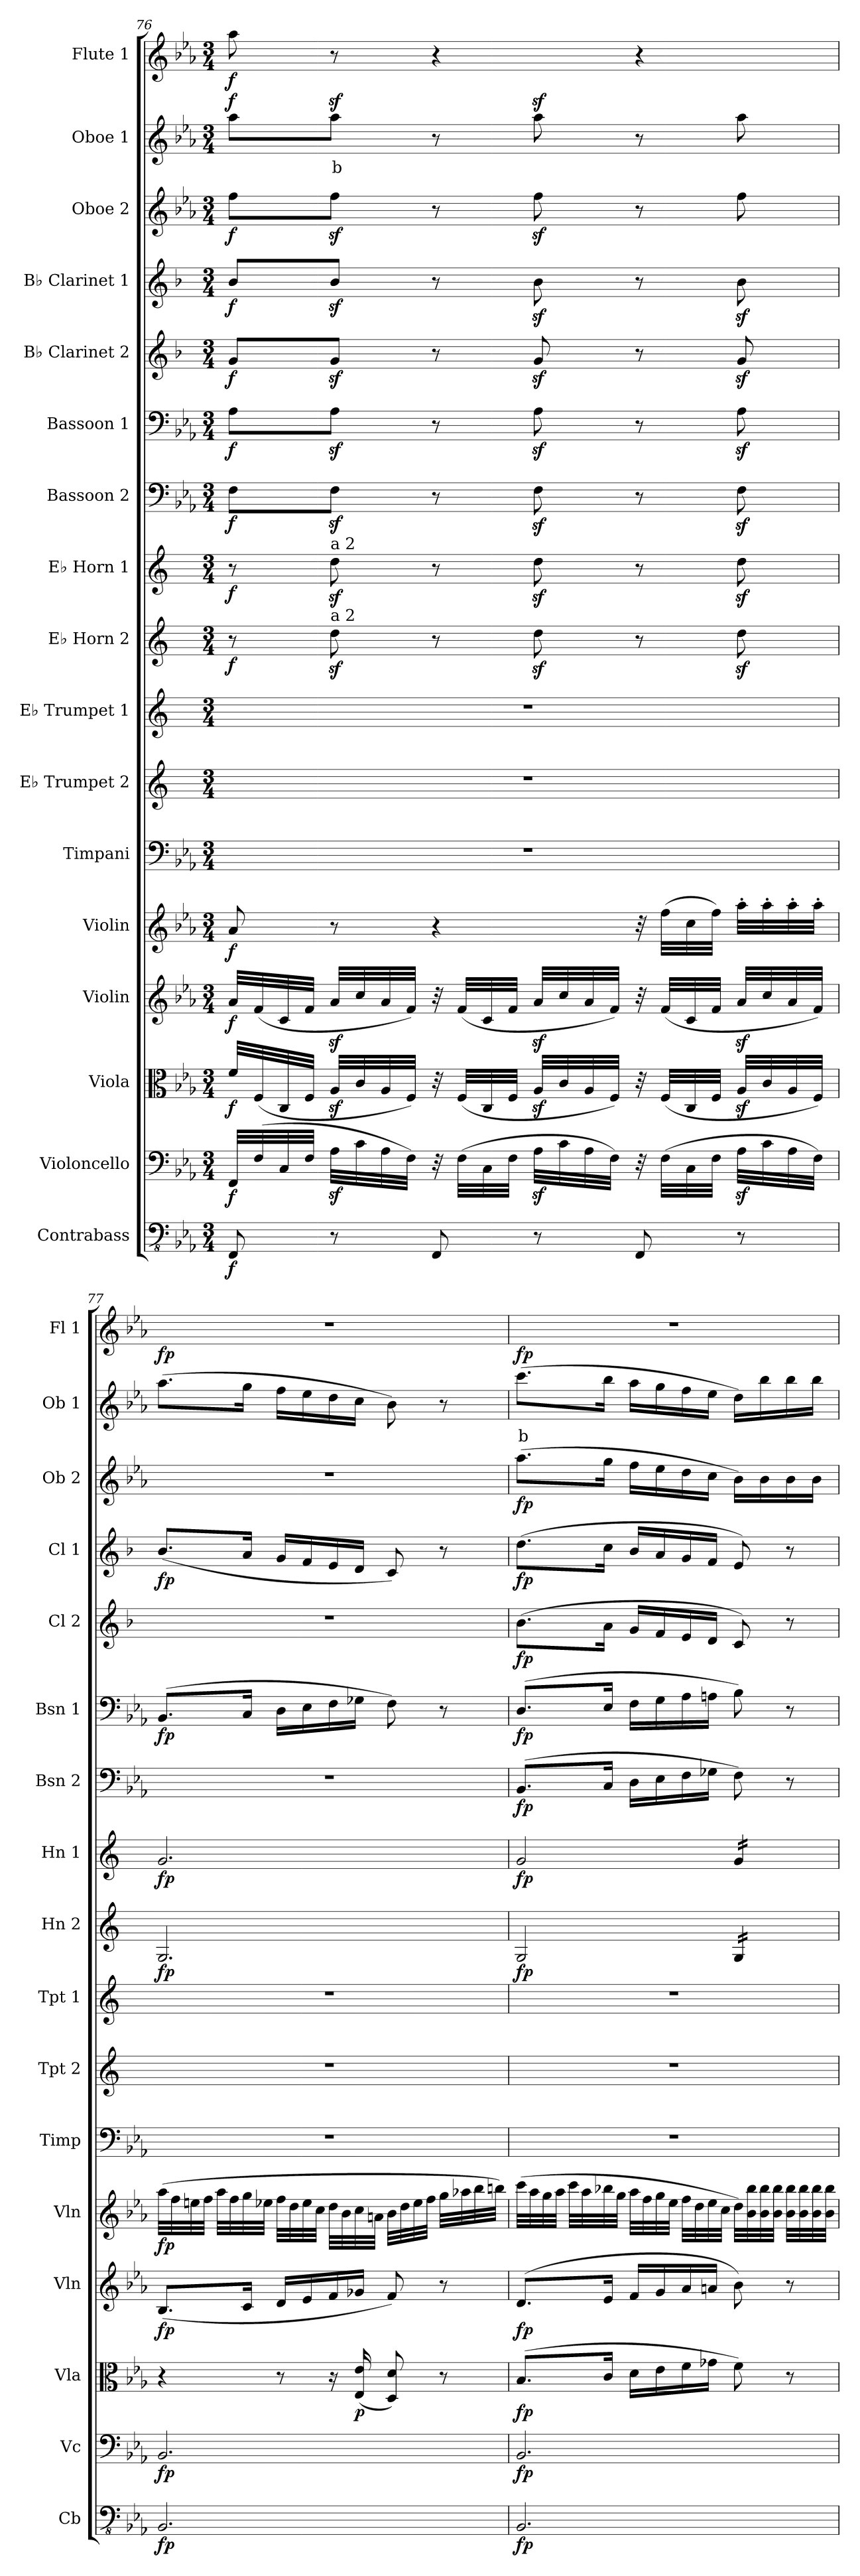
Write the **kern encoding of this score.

**kern	**dynam	**kern	**dynam	**kern	**dynam	**kern	**dynam	**kern	**dynam	**kern	**kern	**kern	**kern	**dynam	**kern	**dynam	**kern	**dynam	**kern	**dynam	**kern	**dynam	**kern	**dynam	**kern	**dynam	**kern	**text	**dynam	**kern	**dynam
*part17	*part17	*part16	*part16	*part15	*part15	*part14	*part14	*part13	*part13	*part12	*part11	*part10	*part9	*part9	*part8	*part8	*part7	*part7	*part6	*part6	*part5	*part5	*part4	*part4	*part3	*part3	*part2	*part2	*part2	*part1	*part1
*staff17	*staff17	*staff16	*staff16	*staff15	*staff15	*staff14	*staff14	*staff13	*staff13	*staff12	*staff11	*staff10	*staff9	*staff9	*staff8	*staff8	*staff7	*staff7	*staff6	*staff6	*staff5	*staff5	*staff4	*staff4	*staff3	*staff3	*staff2	*staff2	*staff2	*staff1	*staff1
*I"Contrabass	*	*I"Violoncello	*	*I"Viola	*	*I"Violin	*	*I"Violin	*	*I"Timpani	*I"E♭ Trumpet 2	*I"E♭ Trumpet 1	*I"E♭ Horn 2	*	*I"E♭ Horn 1	*	*I"Bassoon 2	*	*I"Bassoon 1	*	*I"B♭ Clarinet 2	*	*I"B♭ Clarinet 1	*	*I"Oboe 2	*	*I"Oboe 1	*	*	*I"Flute 1	*
*I'Cb	*	*I'Vc	*	*I'Vla	*	*I'Vln	*	*I'Vln	*	*I'Timp	*I'Tpt 2	*I'Tpt 1	*I'Hn 2	*	*I'Hn 1	*	*I'Bsn 2	*	*I'Bsn 1	*	*I'Cl 2	*	*I'Cl 1	*	*I'Ob 2	*	*I'Ob 1	*	*	*I'Fl 1	*
!!LO:PB:g=z
*clefFv4	*	*clefF4	*	*clefC3	*	*clefG2	*	*clefG2	*	*clefF4	*clefG2	*clefG2	*clefG2	*	*clefG2	*	*clefF4	*	*clefF4	*	*clefG2	*	*clefG2	*	*clefG2	*	*clefG2	*	*	*clefG2	*
*	*	*	*	*	*	*	*	*	*	*	*ITrd1c2	*ITrd1c2	*ITrd4c7	*	*ITrd4c7	*	*	*	*	*	*ITrd1c2	*	*ITrd1c2	*	*	*	*	*	*	*	*
*k[b-e-a-]	*	*k[b-e-a-]	*	*k[b-e-a-]	*	*k[b-e-a-]	*	*k[b-e-a-]	*	*k[b-e-a-]	*k[b-e-]	*k[b-e-]	*k[b-]	*	*k[b-]	*	*k[b-e-a-]	*	*k[b-e-a-]	*	*k[b-e-a-]	*	*k[b-e-a-]	*	*k[b-e-a-]	*	*k[b-e-a-]	*	*	*k[b-e-a-]	*
*M3/4	*	*M3/4	*	*M3/4	*	*M3/4	*	*M3/4	*	*M3/4	*M3/4	*M3/4	*M3/4	*	*M3/4	*	*M3/4	*	*M3/4	*	*M3/4	*	*M3/4	*	*M3/4	*	*M3/4	*	*	*M3/4	*
=76	=76	=76	=76	=76	=76	=76	=76	=76	=76	=76	=76	=76	=76	=76	=76	=76	=76	=76	=76	=76	=76	=76	=76	=76	=76	=76	=76	=76	=76	=76	=76
!	!LO:DY:b	!	!LO:DY:b	!	!LO:DY:b	!	!LO:DY:b	!	!LO:DY:b	!	!	!	!	!LO:DY:b	!	!LO:DY:b	!	!LO:DY:b	!	!LO:DY:b	!	!LO:DY:b	!	!LO:DY:b	!	!LO:DY:b	!	!	!LO:DY:b	!	!LO:DY:b
8FFF/	f	32FF/LLL	f	32f/LLL	f	32a-/LLL	f	8a-/	f	2.r	2.r	2.r	8r	f	8r	f	8F\L	f	8A-\L	f	8f/L	f	8a-/L	f	8ff\L	f	8aa-\L	.	f	8aa-\	f
.	.	(>32F/	.	(<32F/	.	(<32f/	.	.	.	.	.	.	.	.	.	.	.	.	.	.	.	.	.	.	.	.	.	.	.	.	.
.	.	32C/	.	32C/	.	32c/	.	.	.	.	.	.	.	.	.	.	.	.	.	.	.	.	.	.	.	.	.	.	.	.	.
.	.	32F/JJJ	.	32F/JJJ	.	32f/JJJ	.	.	.	.	.	.	.	.	.	.	.	.	.	.	.	.	.	.	.	.	.	.	.	.	.
!	!	!	!	!	!	!	!	!	!	!	!	!	!	!	!LO:TX:a:t=a 2	!	!	!	!	!	!	!	!	!	!	!	!	!	!	!	!
!	!	!	!	!	!	!	!	!	!	!	!	!	!LO:TX:a:t=a 2	!	!	!	!	!	!	!	!	!	!	!	!	!	!	!	!	!	!
!	!	!	!	!	!	!	!	!	!	!	!	!	!	!	!	!	!	!	!	!	!	!	!	!	!	!	!	!LO:LY:b:color=#FF0000	!	!	!
8r	.	32A-z<\LLL	.	32A-z</LLL	.	32a-z</LLL	.	8r	.	.	.	.	8gz<\	.	8gz<\	.	8Fz<\J	.	8A-z<\J	.	8fz</J	.	8a-z</J	.	8ffz<\J	.	8aa-z<\J	b	.	8r	.
.	.	32c\	.	32c/	.	32cc/	.	.	.	.	.	.	.	.	.	.	.	.	.	.	.	.	.	.	.	.	.	.	.	.	.
.	.	32A-\	.	32A-/	.	32a-/	.	.	.	.	.	.	.	.	.	.	.	.	.	.	.	.	.	.	.	.	.	.	.	.	.
.	.	32F\JJJ)	.	32F/JJJ)	.	32f/JJJ)	.	.	.	.	.	.	.	.	.	.	.	.	.	.	.	.	.	.	.	.	.	.	.	.	.
8FFF/	.	32r	.	32r	.	32r	.	4r	.	.	.	.	8r	.	8r	.	8r	.	8r	.	8r	.	8r	.	8r	.	8r	.	.	4r	.
.	.	(>32F\LLL	.	(<32F/LLL	.	(<32f/LLL	.	.	.	.	.	.	.	.	.	.	.	.	.	.	.	.	.	.	.	.	.	.	.	.	.
.	.	32C\	.	32C/	.	32c/	.	.	.	.	.	.	.	.	.	.	.	.	.	.	.	.	.	.	.	.	.	.	.	.	.
.	.	32F\JJJ	.	32F/JJJ	.	32f/JJJ	.	.	.	.	.	.	.	.	.	.	.	.	.	.	.	.	.	.	.	.	.	.	.	.	.
8r	.	32A-z<\LLL	.	32A-z</LLL	.	32a-z</LLL	.	.	.	.	.	.	8gz<\	.	8gz<\	.	8Fz<\	.	8A-z<\	.	8fz</	.	8a-z<\	.	8ffz<\	.	8aa-z<\	.	.	.	.
.	.	32c\	.	32c/	.	32cc/	.	.	.	.	.	.	.	.	.	.	.	.	.	.	.	.	.	.	.	.	.	.	.	.	.
.	.	32A-\	.	32A-/	.	32a-/	.	.	.	.	.	.	.	.	.	.	.	.	.	.	.	.	.	.	.	.	.	.	.	.	.
.	.	32F\JJJ)	.	32F/JJJ)	.	32f/JJJ)	.	.	.	.	.	.	.	.	.	.	.	.	.	.	.	.	.	.	.	.	.	.	.	.	.
8FFF/	.	32r	.	32r	.	32r	.	32r	.	.	.	.	8r	.	8r	.	8r	.	8r	.	8r	.	8r	.	8r	.	8r	.	.	4r	.
.	.	(>32F\LLL	.	(<32F/LLL	.	(<32f/LLL	.	(>32ff\LLL	.	.	.	.	.	.	.	.	.	.	.	.	.	.	.	.	.	.	.	.	.	.	.
.	.	32C\	.	32C/	.	32c/	.	32cc\	.	.	.	.	.	.	.	.	.	.	.	.	.	.	.	.	.	.	.	.	.	.	.
.	.	32F\JJJ	.	32F/JJJ	.	32f/JJJ	.	32ff\JJJ)	.	.	.	.	.	.	.	.	.	.	.	.	.	.	.	.	.	.	.	.	.	.	.
8r	.	32A-z<\LLL	.	32A-z</LLL	.	32a-z</LLL	.	32aa-'\LLL	.	.	.	.	8gz<\	.	8gz<\	.	8Fz<\	.	8A-z<\	.	8fz</	.	8a-z<\	.	8ff\	.	8aa-\	.	.	.	.
.	.	32c\	.	32c/	.	32cc/	.	32aa-'\	.	.	.	.	.	.	.	.	.	.	.	.	.	.	.	.	.	.	.	.	.	.	.
.	.	32A-\	.	32A-/	.	32a-/	.	32aa-'\	.	.	.	.	.	.	.	.	.	.	.	.	.	.	.	.	.	.	.	.	.	.	.
.	.	32F\JJJ)	.	32F/JJJ)	.	32f/JJJ)	.	32aa-'\JJJ	.	.	.	.	.	.	.	.	.	.	.	.	.	.	.	.	.	.	.	.	.	.	.
=77	=77	=77	=77	=77	=77	=77	=77	=77	=77	=77	=77	=77	=77	=77	=77	=77	=77	=77	=77	=77	=77	=77	=77	=77	=77	=77	=77	=77	=77	=77	=77
!	!LO:DY:b	!	!LO:DY:b	!	!	!	!LO:DY:b	!	!LO:DY:b	!	!	!	!	!LO:DY:b	!	!LO:DY:b	!	!	!	!LO:DY:b	!	!	!	!LO:DY:b	!	!	!	!	!LO:DY:b	!	!
2.BBB-/	fp	2.BB-/	fp	4r	.	(<8.B-/L	fp	(>32aa-\LLL	fp	2.r	2.r	2.r	2.C/	fp	2.c/	fp	2.r	.	(>8.BB-/L	fp	2.r	.	(<8.a-/L	fp	2.r	.	(>8.aa-\L	.	fp	2.r	.
.	.	.	.	.	.	.	.	32ff\	.	.	.	.	.	.	.	.	.	.	.	.	.	.	.	.	.	.	.	.	.	.	.
.	.	.	.	.	.	.	.	32een\	.	.	.	.	.	.	.	.	.	.	.	.	.	.	.	.	.	.	.	.	.	.	.
.	.	.	.	.	.	.	.	32ff\JJJ	.	.	.	.	.	.	.	.	.	.	.	.	.	.	.	.	.	.	.	.	.	.	.
.	.	.	.	.	.	.	.	32aa-\LLL	.	.	.	.	.	.	.	.	.	.	.	.	.	.	.	.	.	.	.	.	.	.	.
.	.	.	.	.	.	.	.	32ff\	.	.	.	.	.	.	.	.	.	.	.	.	.	.	.	.	.	.	.	.	.	.	.
.	.	.	.	.	.	16c/Jk	.	32gg\	.	.	.	.	.	.	.	.	.	.	16C/Jk	.	.	.	16g/Jk	.	.	.	16gg\Jk	.	.	.	.
.	.	.	.	.	.	.	.	32ee-X\JJJ	.	.	.	.	.	.	.	.	.	.	.	.	.	.	.	.	.	.	.	.	.	.	.
.	.	.	.	8r	.	16d/LL	.	32ff\LLL	.	.	.	.	.	.	.	.	.	.	16D\LL	.	.	.	16f/LL	.	.	.	16ff\LL	.	.	.	.
.	.	.	.	.	.	.	.	32dd\	.	.	.	.	.	.	.	.	.	.	.	.	.	.	.	.	.	.	.	.	.	.	.
.	.	.	.	.	.	16e-/	.	32ee-\	.	.	.	.	.	.	.	.	.	.	16E-\	.	.	.	16e-/	.	.	.	16ee-\	.	.	.	.
.	.	.	.	.	.	.	.	32cc\JJJ	.	.	.	.	.	.	.	.	.	.	.	.	.	.	.	.	.	.	.	.	.	.	.
.	.	.	.	16r	.	16f/	.	32dd\LLL	.	.	.	.	.	.	.	.	.	.	16F\	.	.	.	16d/	.	.	.	16dd\	.	.	.	.
.	.	.	.	.	.	.	.	32b-\	.	.	.	.	.	.	.	.	.	.	.	.	.	.	.	.	.	.	.	.	.	.	.
!	!	!	!	!	!LO:DY:b	!	!	!	!	!	!	!	!	!	!	!	!	!	!	!	!	!	!	!	!	!	!	!	!	!	!
.	.	.	.	(<16E-/ 16e-/	p	16g-X/JJ	.	32cc\	.	.	.	.	.	.	.	.	.	.	16G-X\JJ	.	.	.	16c/JJ	.	.	.	16cc\JJ	.	.	.	.
.	.	.	.	.	.	.	.	32an\JJJ	.	.	.	.	.	.	.	.	.	.	.	.	.	.	.	.	.	.	.	.	.	.	.
.	.	.	.	8D/ 8d/)	.	8f/)	.	32b-\LLL	.	.	.	.	.	.	.	.	.	.	8F\)	.	.	.	8B-/)	.	.	.	8b-\)	.	.	.	.
.	.	.	.	.	.	.	.	32dd\	.	.	.	.	.	.	.	.	.	.	.	.	.	.	.	.	.	.	.	.	.	.	.
.	.	.	.	.	.	.	.	32ee-\	.	.	.	.	.	.	.	.	.	.	.	.	.	.	.	.	.	.	.	.	.	.	.
.	.	.	.	.	.	.	.	32ff\JJJ	.	.	.	.	.	.	.	.	.	.	.	.	.	.	.	.	.	.	.	.	.	.	.
.	.	.	.	8r	.	8r	.	32gg\LLL	.	.	.	.	.	.	.	.	.	.	8r	.	.	.	8r	.	.	.	8r	.	.	.	.
.	.	.	.	.	.	.	.	32aa-X\	.	.	.	.	.	.	.	.	.	.	.	.	.	.	.	.	.	.	.	.	.	.	.
.	.	.	.	.	.	.	.	32bb-\	.	.	.	.	.	.	.	.	.	.	.	.	.	.	.	.	.	.	.	.	.	.	.
.	.	.	.	.	.	.	.	32bbn\JJJ)	.	.	.	.	.	.	.	.	.	.	.	.	.	.	.	.	.	.	.	.	.	.	.
!!LO:PB:g=z
=78	=78	=78	=78	=78	=78	=78	=78	=78	=78	=78	=78	=78	=78	=78	=78	=78	=78	=78	=78	=78	=78	=78	=78	=78	=78	=78	=78	=78	=78	=78	=78
!	!LO:DY:b	!	!LO:DY:b	!	!LO:DY:b	!	!LO:DY:b	!	!	!	!	!	!	!LO:DY:b	!	!LO:DY:b	!	!LO:DY:b	!	!LO:DY:b	!	!LO:DY:b	!	!LO:DY:b	!	!LO:DY:b	!	!LO:LY:b:color=#FF0000	!LO:DY:b	!	!
2.BBB-/	fp	2.BB-/	fp	(>8.B-/L	fp	(>8.d/L	fp	(>32ccc\LLL	.	2.r	2.r	2.r	2C/	fp	2c/	fp	(>8.BB-/L	fp	(>8.D/L	fp	(>8.a-\L	fp	(>8.cc\L	fp	(>8.aa-\L	fp	(>8.ccc\L	b	fp	2.r	.
.	.	.	.	.	.	.	.	32aa-\	.	.	.	.	.	.	.	.	.	.	.	.	.	.	.	.	.	.	.	.	.	.	.
.	.	.	.	.	.	.	.	32gg\	.	.	.	.	.	.	.	.	.	.	.	.	.	.	.	.	.	.	.	.	.	.	.
.	.	.	.	.	.	.	.	32aa-\JJJ	.	.	.	.	.	.	.	.	.	.	.	.	.	.	.	.	.	.	.	.	.	.	.
.	.	.	.	.	.	.	.	32ccc\LLL	.	.	.	.	.	.	.	.	.	.	.	.	.	.	.	.	.	.	.	.	.	.	.
.	.	.	.	.	.	.	.	32aa-\	.	.	.	.	.	.	.	.	.	.	.	.	.	.	.	.	.	.	.	.	.	.	.
.	.	.	.	16c/Jk	.	16e-/Jk	.	32bb-X\	.	.	.	.	.	.	.	.	16C/Jk	.	16E-/Jk	.	16g\Jk	.	16b-\Jk	.	16gg\Jk	.	16bb-\Jk	.	.	.	.
.	.	.	.	.	.	.	.	32gg\JJJ	.	.	.	.	.	.	.	.	.	.	.	.	.	.	.	.	.	.	.	.	.	.	.
.	.	.	.	16d\LL	.	16f/LL	.	32aa-\LLL	.	.	.	.	.	.	.	.	16D\LL	.	16F\LL	.	16f/LL	.	16a-/LL	.	16ff\LL	.	16aa-\LL	.	.	.	.
.	.	.	.	.	.	.	.	32ff\	.	.	.	.	.	.	.	.	.	.	.	.	.	.	.	.	.	.	.	.	.	.	.
.	.	.	.	16e-\	.	16g/	.	32gg\	.	.	.	.	.	.	.	.	16E-\	.	16G\	.	16e-/	.	16g/	.	16ee-\	.	16gg\	.	.	.	.
.	.	.	.	.	.	.	.	32ee-\JJJ	.	.	.	.	.	.	.	.	.	.	.	.	.	.	.	.	.	.	.	.	.	.	.
.	.	.	.	16f\	.	16a-/	.	32ff\LLL	.	.	.	.	.	.	.	.	16F\	.	16A-\	.	16d/	.	16f/	.	16dd\	.	16ff\	.	.	.	.
.	.	.	.	.	.	.	.	32dd\	.	.	.	.	.	.	.	.	.	.	.	.	.	.	.	.	.	.	.	.	.	.	.
.	.	.	.	16g-X\JJ	.	16an/JJ	.	32ee-\	.	.	.	.	.	.	.	.	16G-X\JJ	.	16An\JJ	.	16c/JJ	.	16e-/JJ	.	16cc\JJ	.	16ee-\JJ	.	.	.	.
.	.	.	.	.	.	.	.	32cc\JJJ	.	.	.	.	.	.	.	.	.	.	.	.	.	.	.	.	.	.	.	.	.	.	.
*	*	*	*	*	*	*	*	*	*	*	*	*	*tremolo	*	*	*	*	*	*	*	*	*	*	*	*	*	*	*	*	*	*
*	*	*	*	*	*	*	*	*	*	*	*	*	*	*	*tremolo	*	*	*	*	*	*	*	*	*	*	*	*	*	*	*	*
.	.	.	.	8f\)	.	8b-\)	.	32dd\LLL)	.	.	.	.	16C/LL	.	16c/LL	.	8F\)	.	8B-\)	.	8B-/)	.	8d/)	.	16b-\LL)	.	16dd\LL)	.	.	.	.
.	.	.	.	.	.	.	.	32b-\ 32bb-\	.	.	.	.	.	.	.	.	.	.	.	.	.	.	.	.	.	.	.	.	.	.	.
.	.	.	.	.	.	.	.	32b-\ 32bb-\	.	.	.	.	16C/	.	16c/	.	.	.	.	.	.	.	.	.	16b-\	.	16bb-\	.	.	.	.
.	.	.	.	.	.	.	.	32b-\ 32bb-\JJJ	.	.	.	.	.	.	.	.	.	.	.	.	.	.	.	.	.	.	.	.	.	.	.
.	.	.	.	8r	.	8r	.	32b-\ 32bb-\LLL	.	.	.	.	16C/	.	16c/	.	8r	.	8r	.	8r	.	8r	.	16b-\	.	16bb-\	.	.	.	.
.	.	.	.	.	.	.	.	32b-\ 32bb-\	.	.	.	.	.	.	.	.	.	.	.	.	.	.	.	.	.	.	.	.	.	.	.
.	.	.	.	.	.	.	.	32b-\ 32bb-\	.	.	.	.	16C/JJ	.	16c/JJ	.	.	.	.	.	.	.	.	.	16b-\JJ	.	16bb-\JJ	.	.	.	.
*	*	*	*	*	*	*	*	*	*	*	*	*	*	*	*Xtremolo	*	*	*	*	*	*	*	*	*	*	*	*	*	*	*	*
*	*	*	*	*	*	*	*	*	*	*	*	*	*Xtremolo	*	*	*	*	*	*	*	*	*	*	*	*	*	*	*	*	*	*
.	.	.	.	.	.	.	.	32b-\ 32bb-\JJJ	.	.	.	.	.	.	.	.	.	.	.	.	.	.	.	.	.	.	.	.	.	.	.
=	=	=	=	=	=	=	=	=	=	=	=	=	=	=	=	=	=	=	=	=	=	=	=	=	=	=	=	=	=	=	=
*-	*-	*-	*-	*-	*-	*-	*-	*-	*-	*-	*-	*-	*-	*-	*-	*-	*-	*-	*-	*-	*-	*-	*-	*-	*-	*-	*-	*-	*-	*-	*-
